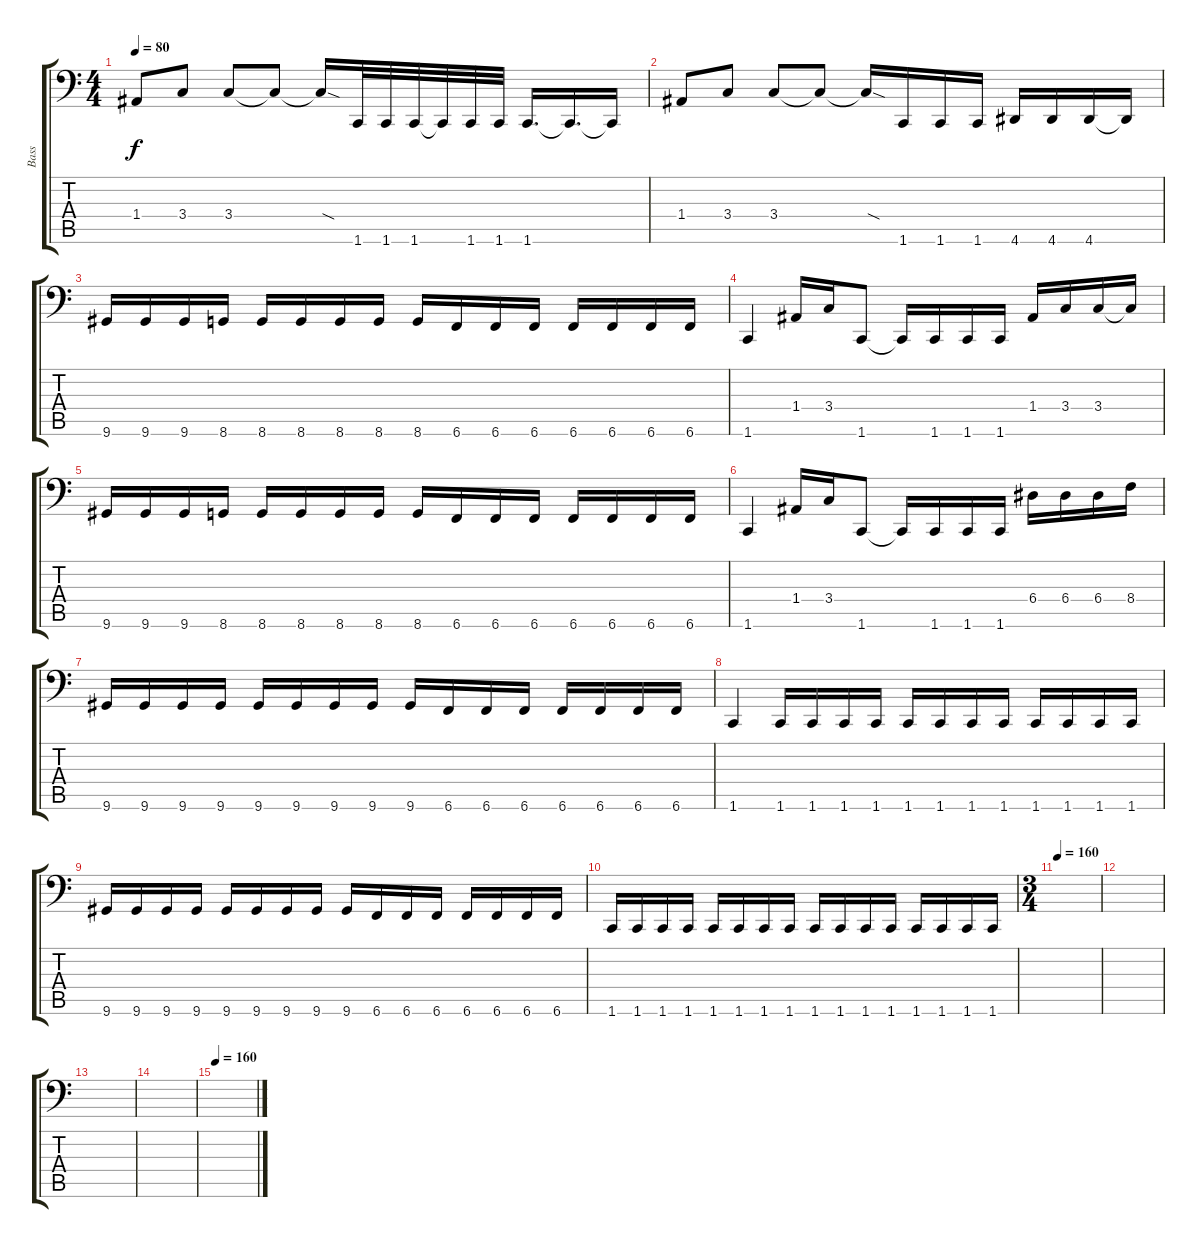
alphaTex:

\track ("Bass" "Bass") {instrument electricbassfinger}
\staff {score tabs}
\tuning (C3 G2 D2 A1 E1 B0) {hide}
\ts (4 4)
\tempo 80
\clef f4
\ks c
1.4.8{dy f} 3.4.8 3.4.8 3.4{t}.8 3.4{sod t}.16 1.6.32 1.6.32 1.6.32 1.6{t}.32 1.6.32 1.6.32 1.6.16{d} 1.6{t}.16{d} 1.6{t}.16 |
1.4.8 3.4.8 3.4.8 3.4{t}.8 3.4{sod t}.16 1.6.16 1.6.16 1.6.16 4.6.16 4.6.16 4.6.16 4.6{t}.16 |
9.6.16 9.6.16 9.6.16 8.6.16 8.6.16 8.6.16 8.6.16 8.6.16 8.6.16 6.6.16 6.6.16 6.6.16 6.6.16 6.6.16 6.6.16 6.6.16 |
1.6.4 1.4.16 3.4.16 1.6.8 1.6{t}.16 1.6.16 1.6.16 1.6.16 1.4.16 3.4.16 3.4.16 3.4{t}.16 |
9.6.16 9.6.16 9.6.16 8.6.16 8.6.16 8.6.16 8.6.16 8.6.16 8.6.16 6.6.16 6.6.16 6.6.16 6.6.16 6.6.16 6.6.16 6.6.16 |
1.6.4 1.4.16 3.4.16 1.6.8 1.6{t}.16 1.6.16 1.6.16 1.6.16 6.4.16 6.4.16 6.4.16 8.4.16 |
9.6.16 9.6.16 9.6.16 9.6.16 9.6.16 9.6.16 9.6.16 9.6.16 9.6.16 6.6.16 6.6.16 6.6.16 6.6.16 6.6.16 6.6.16 6.6.16 |
1.6.4 1.6.16 1.6.16 1.6.16 1.6.16 1.6.16 1.6.16 1.6.16 1.6.16 1.6.16 1.6.16 1.6.16 1.6.16 |
9.6.16 9.6.16 9.6.16 9.6.16 9.6.16 9.6.16 9.6.16 9.6.16 9.6.16 6.6.16 6.6.16 6.6.16 6.6.16 6.6.16 6.6.16 6.6.16 |
1.6.16 1.6.16 1.6.16 1.6.16 1.6.16 1.6.16 1.6.16 1.6.16 1.6.16 1.6.16 1.6.16 1.6.16 1.6.16 1.6.16 1.6.16 1.6.16 |
\ts (3 4)
\tempo 160
|
|
|
|
\tempo 160
